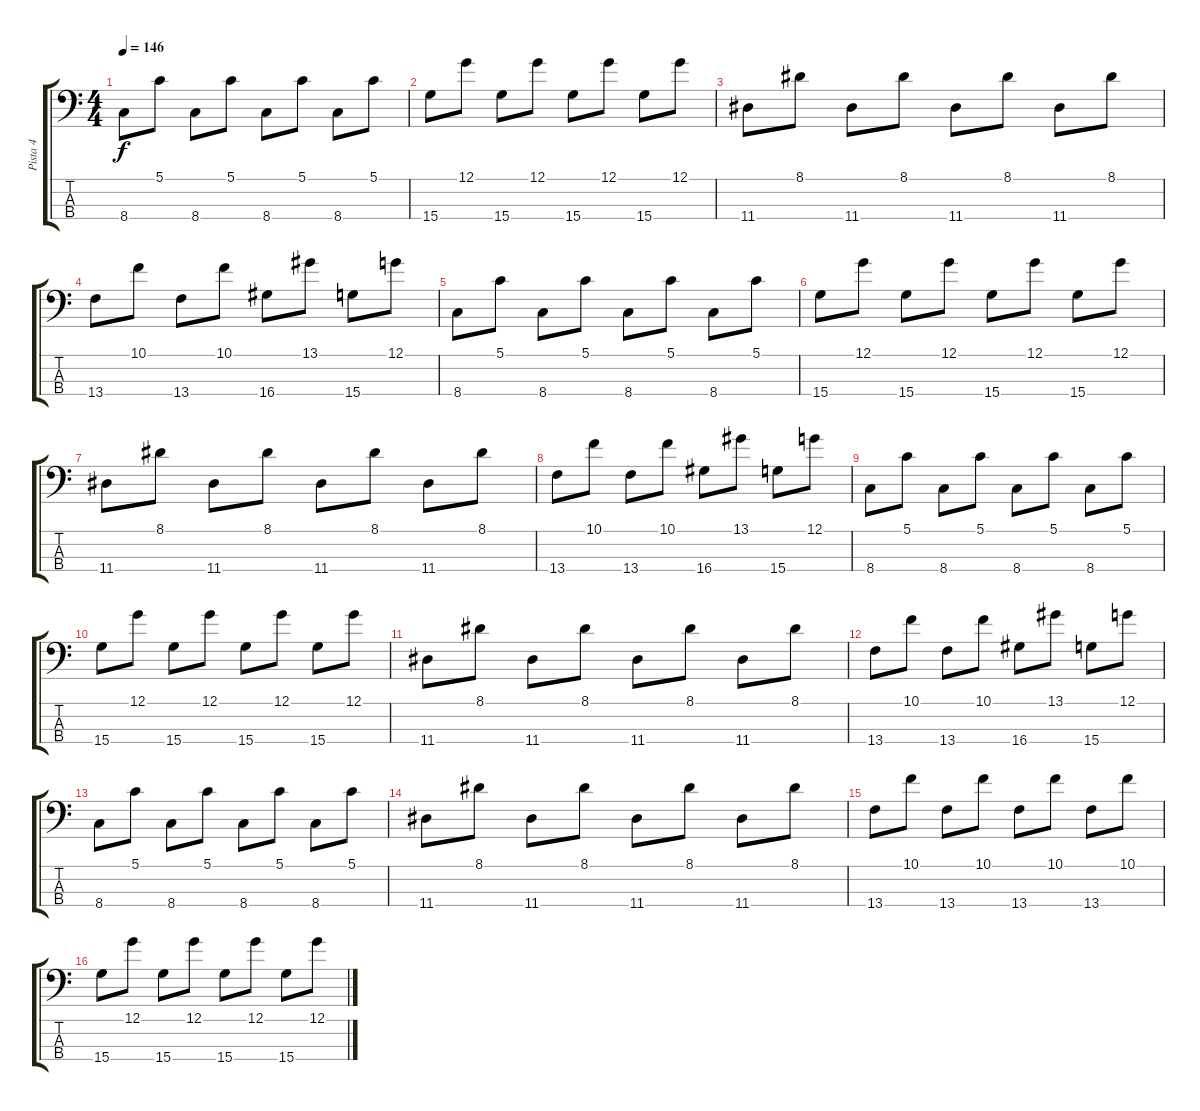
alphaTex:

\track ("Pista 4" "Pista 4") {instrument synthbass1}
\staff {score tabs}
\tuning (G2 D2 A1 E1) {hide}
\ts (4 4)
\tempo 146
\clef f4
\ks c
8.4.8{dy f} 5.1.8 8.4.8 5.1.8 8.4.8 5.1.8 8.4.8 5.1.8 |
15.4.8 12.1.8 15.4.8 12.1.8 15.4.8 12.1.8 15.4.8 12.1.8 |
11.4.8 8.1.8 11.4.8 8.1.8 11.4.8 8.1.8 11.4.8 8.1.8 |
13.4.8 10.1.8 13.4.8 10.1.8 16.4.8 13.1.8 15.4.8 12.1.8 |
8.4.8 5.1.8 8.4.8 5.1.8 8.4.8 5.1.8 8.4.8 5.1.8 |
15.4.8 12.1.8 15.4.8 12.1.8 15.4.8 12.1.8 15.4.8 12.1.8 |
11.4.8 8.1.8 11.4.8 8.1.8 11.4.8 8.1.8 11.4.8 8.1.8 |
13.4.8 10.1.8 13.4.8 10.1.8 16.4.8 13.1.8 15.4.8 12.1.8 |
8.4.8 5.1.8 8.4.8 5.1.8 8.4.8 5.1.8 8.4.8 5.1.8 |
15.4.8 12.1.8 15.4.8 12.1.8 15.4.8 12.1.8 15.4.8 12.1.8 |
11.4.8 8.1.8 11.4.8 8.1.8 11.4.8 8.1.8 11.4.8 8.1.8 |
13.4.8 10.1.8 13.4.8 10.1.8 16.4.8 13.1.8 15.4.8 12.1.8 |
8.4.8 5.1.8 8.4.8 5.1.8 8.4.8 5.1.8 8.4.8 5.1.8 |
11.4.8 8.1.8 11.4.8 8.1.8 11.4.8 8.1.8 11.4.8 8.1.8 |
13.4.8 10.1.8 13.4.8 10.1.8 13.4.8 10.1.8 13.4.8 10.1.8 |
15.4.8 12.1.8 15.4.8 12.1.8 15.4.8 12.1.8 15.4.8 12.1.8
